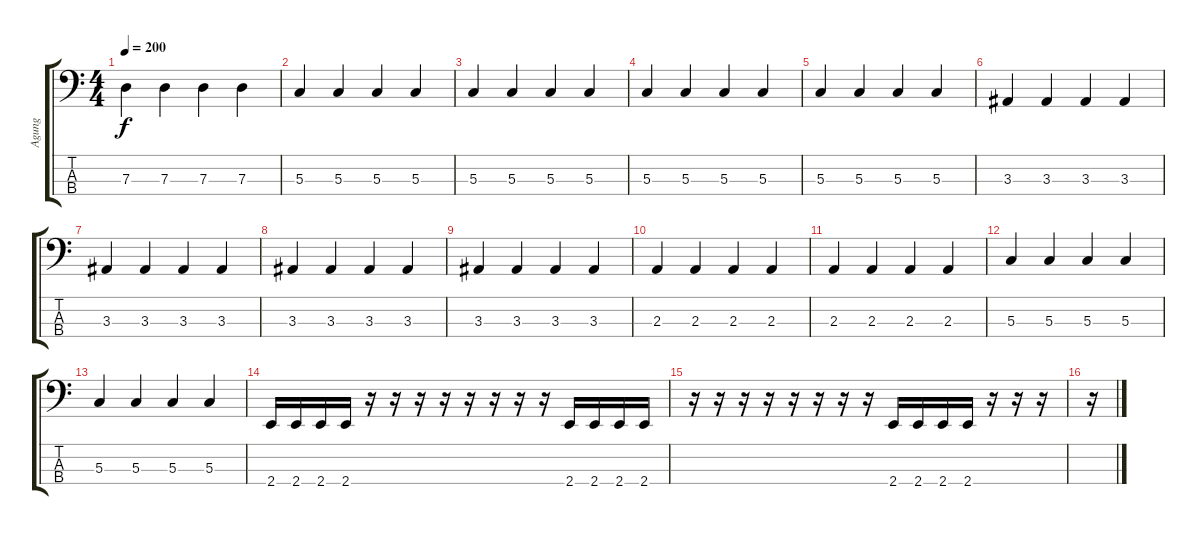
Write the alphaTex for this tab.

\track ("Agung" "Agung") {instrument electricbassfinger}
\staff {score tabs}
\tuning (F2 C2 G1 D1) {hide}
\ts (4 4)
\tempo 200
\clef f4
\ks c
7.3.4{dy f} 7.3.4 7.3.4 7.3.4 |
5.3.4 5.3.4 5.3.4 5.3.4 |
5.3.4 5.3.4 5.3.4 5.3.4 |
5.3.4 5.3.4 5.3.4 5.3.4 |
5.3.4 5.3.4 5.3.4 5.3.4 |
3.3.4 3.3.4 3.3.4 3.3.4 |
3.3.4 3.3.4 3.3.4 3.3.4 |
3.3.4 3.3.4 3.3.4 3.3.4 |
3.3.4 3.3.4 3.3.4 3.3.4 |
2.3.4 2.3.4 2.3.4 2.3.4 |
2.3.4 2.3.4 2.3.4 2.3.4 |
5.3.4 5.3.4 5.3.4 5.3.4 |
5.3.4 5.3.4 5.3.4 5.3.4 |
2.4.16 2.4.16 2.4.16 2.4.16 r.16 r.16 r.16 r.16 r.16 r.16 r.16 r.16 2.4.16 2.4.16 2.4.16 2.4.16 |
r.16 r.16 r.16 r.16 r.16 r.16 r.16 r.16 2.4.16 2.4.16 2.4.16 2.4.16 r.16 r.16 r.16 |
r.16
